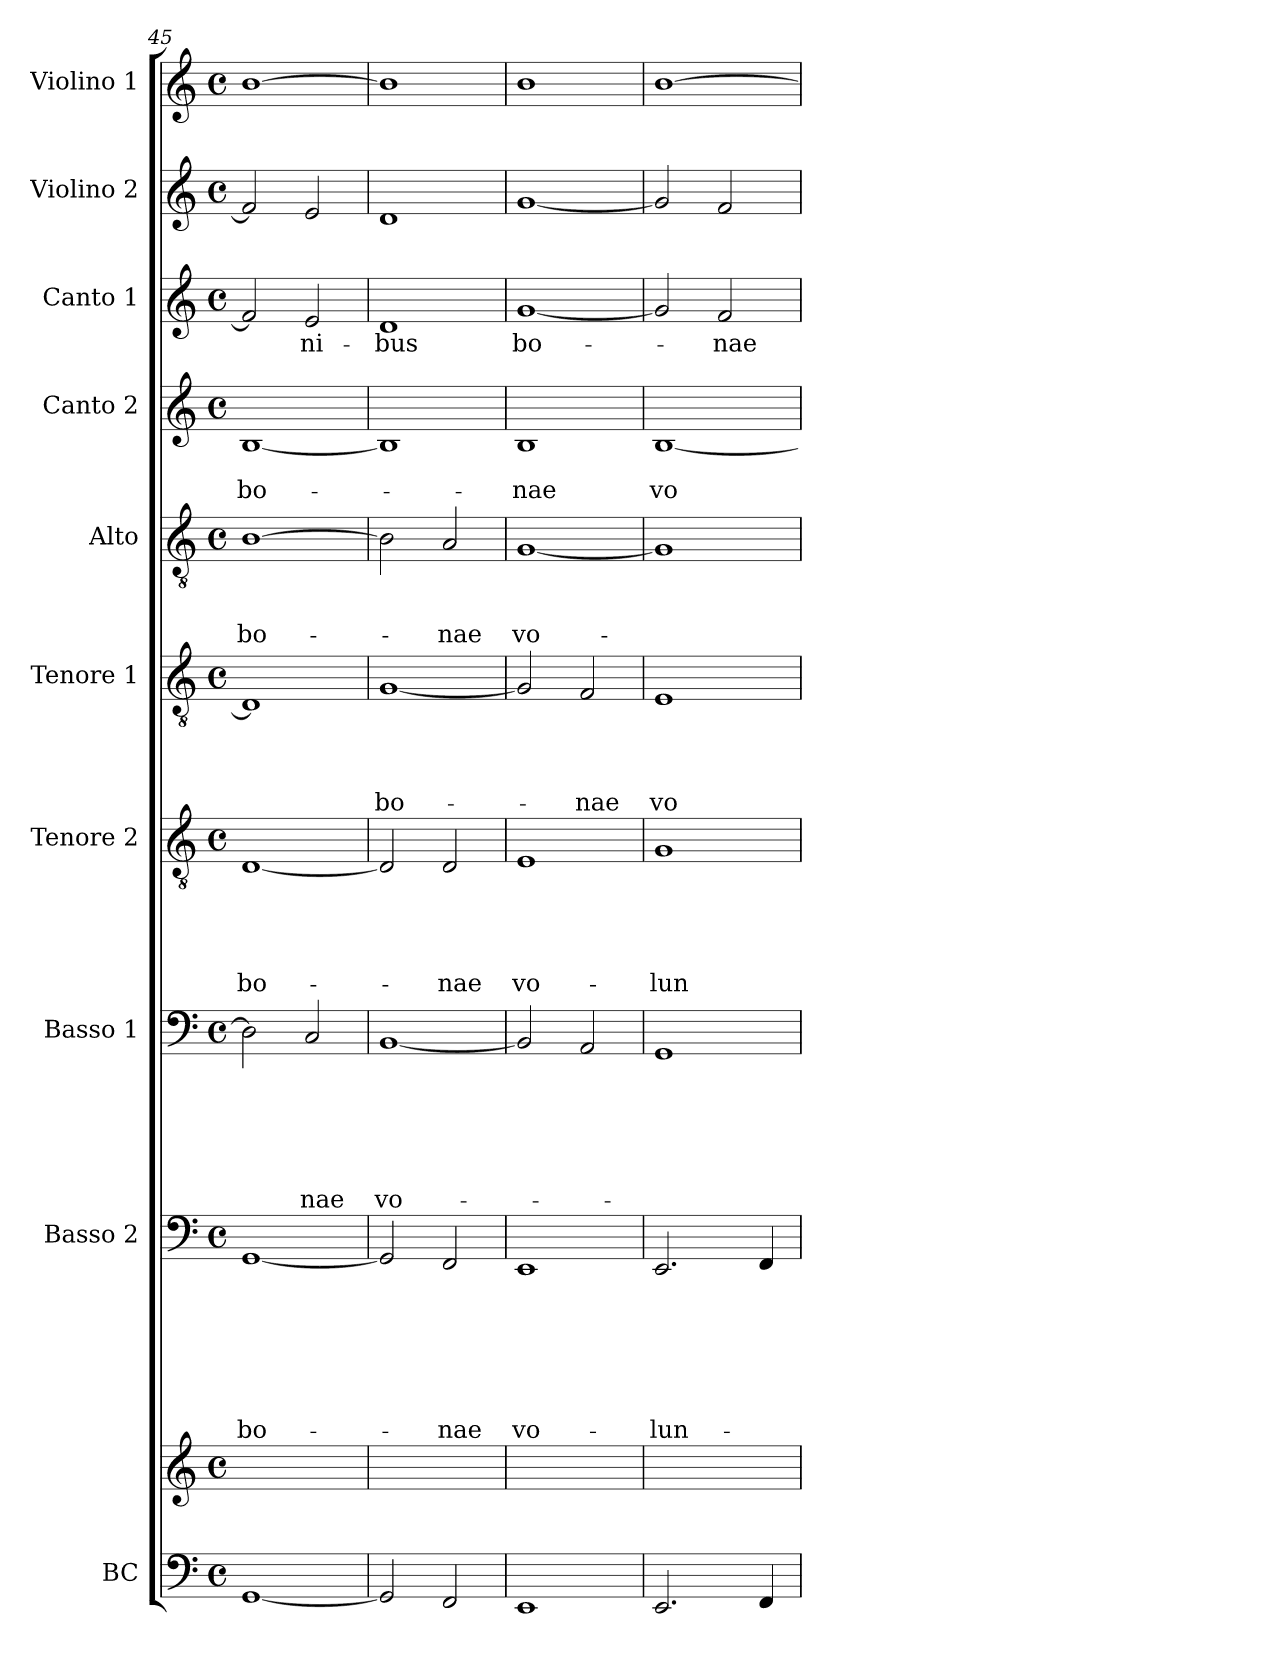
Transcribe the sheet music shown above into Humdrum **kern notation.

**kern	**kern	**kern	**text	**text	**text	**text	**text	**text	**text	**kern	**text	**text	**text	**text	**text	**text	**kern	**text	**text	**text	**text	**text	**kern	**text	**text	**text	**text	**kern	**text	**text	**text	**kern	**text	**text	**kern	**text	**kern	**kern
*part11	*part10	*part9	*part9	*part9	*part9	*part9	*part9	*part9	*part9	*part8	*part8	*part8	*part8	*part8	*part8	*part8	*part7	*part7	*part7	*part7	*part7	*part7	*part6	*part6	*part6	*part6	*part6	*part5	*part5	*part5	*part5	*part4	*part4	*part4	*part3	*part3	*part2	*part1
*staff11	*staff10	*staff9	*staff9	*staff9	*staff9	*staff9	*staff9	*staff9	*staff9	*staff8	*staff8	*staff8	*staff8	*staff8	*staff8	*staff8	*staff7	*staff7	*staff7	*staff7	*staff7	*staff7	*staff6	*staff6	*staff6	*staff6	*staff6	*staff5	*staff5	*staff5	*staff5	*staff4	*staff4	*staff4	*staff3	*staff3	*staff2	*staff1
*I"BC	*	*I"Basso 2	*	*	*	*	*	*	*	*I"Basso 1	*	*	*	*	*	*	*I"Tenore 2	*	*	*	*	*	*I"Tenore 1	*	*	*	*	*I"Alto	*	*	*	*I"Canto 2	*	*	*I"Canto 1	*	*I"Violino 2	*I"Violino 1
*clefF4	*clefG2	*clefF4	*	*	*	*	*	*	*	*clefF4	*	*	*	*	*	*	*clefGv2	*	*	*	*	*	*clefGv2	*	*	*	*	*clefGv2	*	*	*	*clefG2	*	*	*clefG2	*	*clefG2	*clefG2
*k[]	*k[]	*k[]	*	*	*	*	*	*	*	*k[]	*	*	*	*	*	*	*k[]	*	*	*	*	*	*k[]	*	*	*	*	*k[]	*	*	*	*k[]	*	*	*k[]	*	*k[]	*k[]
*C:	*C:	*C:	*	*	*	*	*	*	*	*C:	*	*	*	*	*	*	*C:	*	*	*	*	*	*C:	*	*	*	*	*C:	*	*	*	*C:	*	*	*C:	*	*C:	*C:
*M4/4	*M4/4	*M4/4	*	*	*	*	*	*	*	*M4/4	*	*	*	*	*	*	*M4/4	*	*	*	*	*	*M4/4	*	*	*	*	*M4/4	*	*	*	*M4/4	*	*	*M4/4	*	*M4/4	*M4/4
*met(c)	*met(c)	*met(c)	*	*	*	*	*	*	*	*met(c)	*	*	*	*	*	*	*met(c)	*	*	*	*	*	*met(c)	*	*	*	*	*met(c)	*	*	*	*met(c)	*	*	*met(c)	*	*met(c)	*met(c)
=45	=45	=45	=45	=45	=45	=45	=45	=45	=45	=45	=45	=45	=45	=45	=45	=45	=45	=45	=45	=45	=45	=45	=45	=45	=45	=45	=45	=45	=45	=45	=45	=45	=45	=45	=45	=45	=45	=45
!	!	!	!	!	!	!	!	!	!LO:LY:b	!	!	!	!	!	!	!	!	!	!	!	!	!LO:LY:b	!	!	!	!	!	!	!	!	!LO:LY:b	!	!	!LO:LY:b	!	!	!	!
[1GG	1ryy	[1GG	.	.	.	.	.	.	bo-	2D\]	.	.	.	.	.	.	[1D	.	.	.	.	bo-	1D]	.	.	.	.	[1B	.	.	bo-	[1B	.	bo-	2f/]	.	2f/]	[1b
!	!	!	!	!	!	!	!	!	!	!	!	!	!	!	!	!LO:LY:b	!	!	!	!	!	!	!	!	!	!	!	!	!	!	!	!	!	!	!	!LO:LY:b	!	!
.	.	.	.	.	.	.	.	.	.	2C/	.	.	.	.	.	-nae	.	.	.	.	.	.	.	.	.	.	.	.	.	.	.	.	.	.	2e/	-ni-	2e/	.
=46	=46	=46	=46	=46	=46	=46	=46	=46	=46	=46	=46	=46	=46	=46	=46	=46	=46	=46	=46	=46	=46	=46	=46	=46	=46	=46	=46	=46	=46	=46	=46	=46	=46	=46	=46	=46	=46	=46
!	!	!	!	!	!	!	!	!	!	!	!	!	!	!	!	!LO:LY:b	!	!	!	!	!	!	!	!	!	!	!LO:LY:b	!	!	!	!	!	!	!	!	!LO:LY:b	!	!
2GG/]	1ryy	2GG/]	.	.	.	.	.	.	.	[1BB	.	.	.	.	.	vo-	2D/]	.	.	.	.	.	[1G	.	.	.	bo-	2B\]	.	.	.	1B]	.	.	1d	-bus	1d	1b]
!	!	!	!	!	!	!	!	!	!LO:LY:b	!	!	!	!	!	!	!	!	!	!	!	!	!LO:LY:b	!	!	!	!	!	!	!	!	!LO:LY:b	!	!	!	!	!	!	!
2FF/	.	2FF/	.	.	.	.	.	.	-nae	.	.	.	.	.	.	.	2D/	.	.	.	.	-nae	.	.	.	.	.	2A/	.	.	-nae	.	.	.	.	.	.	.
=47	=47	=47	=47	=47	=47	=47	=47	=47	=47	=47	=47	=47	=47	=47	=47	=47	=47	=47	=47	=47	=47	=47	=47	=47	=47	=47	=47	=47	=47	=47	=47	=47	=47	=47	=47	=47	=47	=47
!	!	!	!	!	!	!	!	!	!LO:LY:b	!	!	!	!	!	!	!	!	!	!	!	!	!LO:LY:b	!	!	!	!	!	!	!	!	!LO:LY:b	!	!	!LO:LY:b	!	!LO:LY:b	!	!
1EE	1ryy	1EE	.	.	.	.	.	.	vo-	2BB/]	.	.	.	.	.	.	1E	.	.	.	.	vo-	2G/]	.	.	.	.	[1G	.	.	vo-	1B	.	-nae	[1g	bo-	[1g	1b
!	!	!	!	!	!	!	!	!	!	!	!	!	!	!	!	!	!	!	!	!	!	!	!	!	!	!	!LO:LY:b	!	!	!	!	!	!	!	!	!	!	!
.	.	.	.	.	.	.	.	.	.	2AA/	.	.	.	.	.	.	.	.	.	.	.	.	2F/	.	.	.	-nae	.	.	.	.	.	.	.	.	.	.	.
!!LO:PB:g=z
=48	=48	=48	=48	=48	=48	=48	=48	=48	=48	=48	=48	=48	=48	=48	=48	=48	=48	=48	=48	=48	=48	=48	=48	=48	=48	=48	=48	=48	=48	=48	=48	=48	=48	=48	=48	=48	=48	=48
!	!	!	!	!	!	!	!	!	!LO:LY:b	!	!	!	!	!	!	!	!	!	!	!	!	!LO:LY:b	!	!	!	!	!LO:LY:b	!	!	!	!	!	!	!LO:LY:b	!	!	!	!
2.EE/	1ryy	2.EE/	.	.	.	.	.	.	-lun-	1GG	.	.	.	.	.	.	1G	.	.	.	.	-lun-	1E	.	.	.	vo-	1G]	.	.	.	[1B	.	vo-	2g/]	.	2g/]	[1b
!	!	!	!	!	!	!	!	!	!	!	!	!	!	!	!	!	!	!	!	!	!	!	!	!	!	!	!	!	!	!	!	!	!	!	!	!LO:LY:b	!	!
.	.	.	.	.	.	.	.	.	.	.	.	.	.	.	.	.	.	.	.	.	.	.	.	.	.	.	.	.	.	.	.	.	.	.	2f/	-nae	2f/	.
4FF/	.	4FF/	.	.	.	.	.	.	.	.	.	.	.	.	.	.	.	.	.	.	.	.	.	.	.	.	.	.	.	.	.	.	.	.	.	.	.	.
=	=	=	=	=	=	=	=	=	=	=	=	=	=	=	=	=	=	=	=	=	=	=	=	=	=	=	=	=	=	=	=	=	=	=	=	=	=	=
*-	*-	*-	*-	*-	*-	*-	*-	*-	*-	*-	*-	*-	*-	*-	*-	*-	*-	*-	*-	*-	*-	*-	*-	*-	*-	*-	*-	*-	*-	*-	*-	*-	*-	*-	*-	*-	*-	*-
